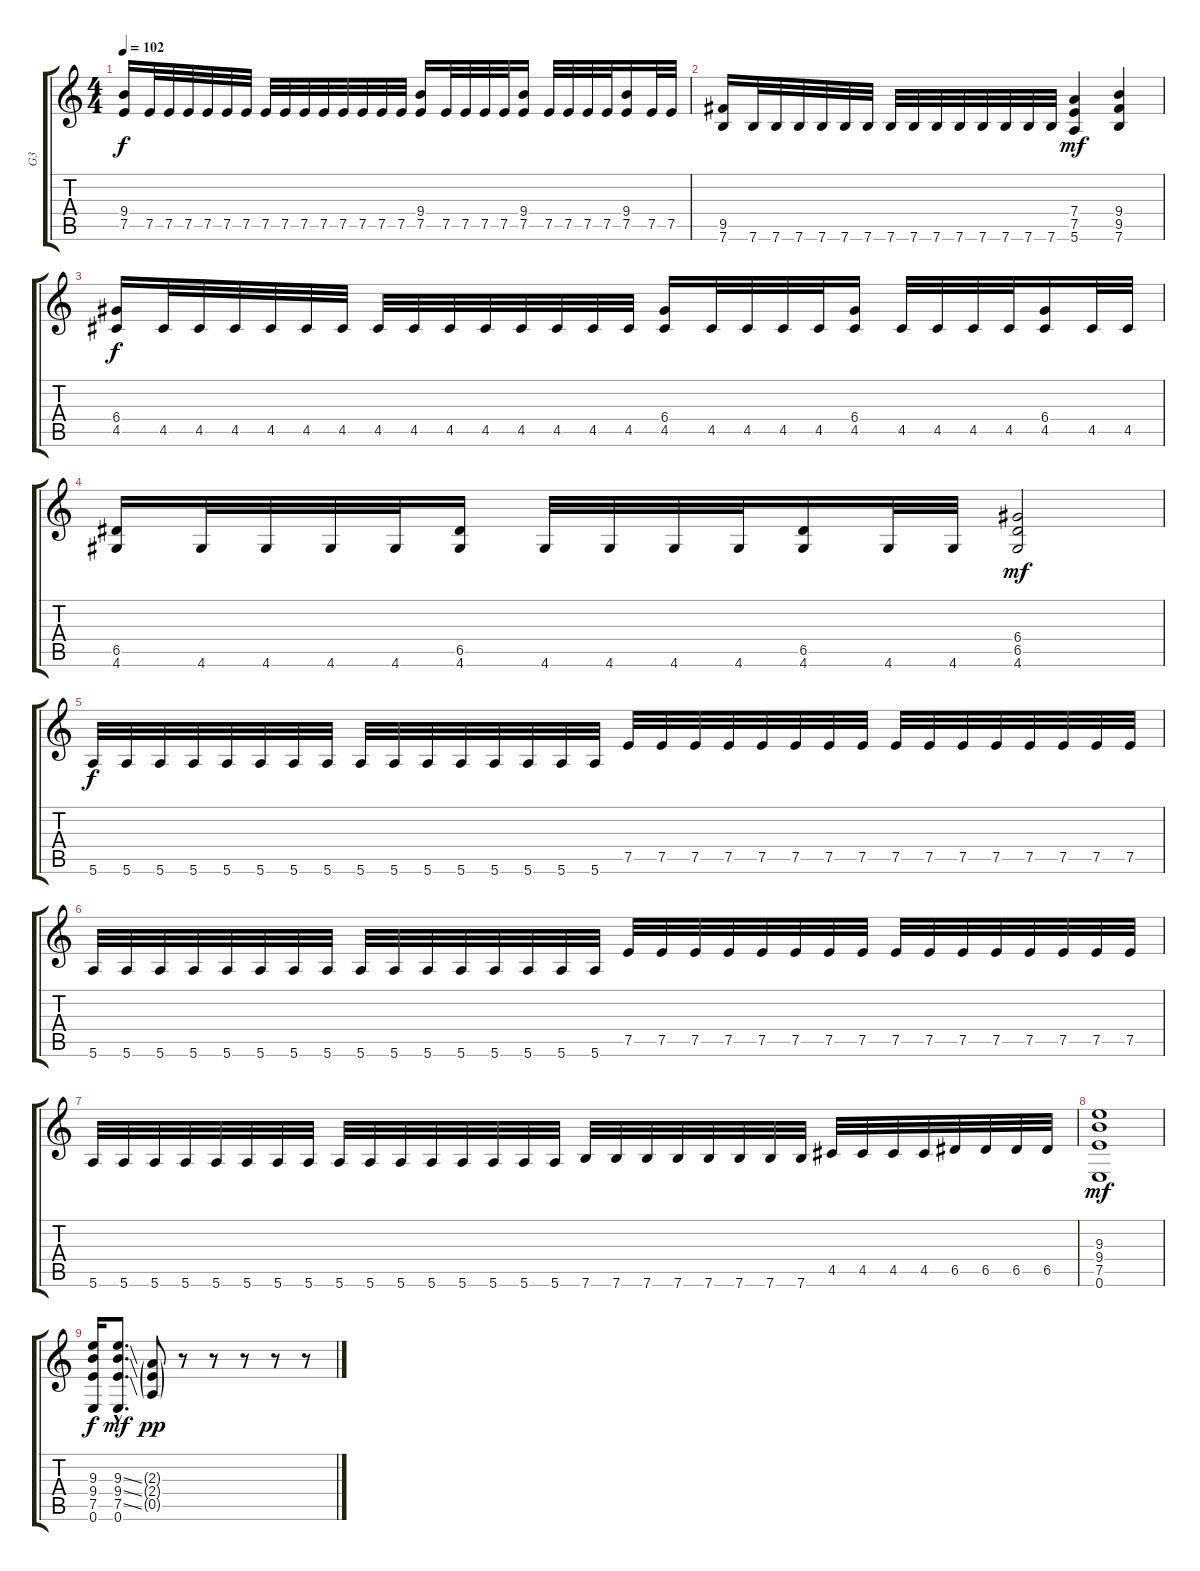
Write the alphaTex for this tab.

\track ("G3" "G3") {instrument distortionguitar}
\staff {score tabs}
\tuning (E4 B3 G3 D3 A2 E2) {hide}
\ts (4 4)
\section ("" "")
\tempo 102
\clef g2
\ks c
(9.4 7.5).16{dy f} 7.5.32 7.5.32 7.5.32 7.5.32 7.5.32 7.5.32 7.5.32 7.5.32 7.5.32 7.5.32 7.5.32 7.5.32 7.5.32 7.5.32 (9.4 7.5).16 7.5.32 7.5.32 7.5.32 7.5.32 (9.4 7.5).16 7.5.32 7.5.32 7.5.32 7.5.32 (9.4 7.5).16 7.5.32 7.5.32 |
(9.5 7.6).16 7.6.32 7.6.32 7.6.32 7.6.32 7.6.32 7.6.32 7.6.32 7.6.32 7.6.32 7.6.32 7.6.32 7.6.32 7.6.32 7.6.32 (7.4 7.5 5.6).4{dy mf} (9.4 9.5 7.6).4 |
(6.4 4.5).16{dy f} 4.5.32 4.5.32 4.5.32 4.5.32 4.5.32 4.5.32 4.5.32 4.5.32 4.5.32 4.5.32 4.5.32 4.5.32 4.5.32 4.5.32 (6.4 4.5).16 4.5.32 4.5.32 4.5.32 4.5.32 (6.4 4.5).16 4.5.32 4.5.32 4.5.32 4.5.32 (6.4 4.5).16 4.5.32 4.5.32 |
(6.5 4.6).16 4.6.32 4.6.32 4.6.32 4.6.32 (6.5 4.6).16 4.6.32 4.6.32 4.6.32 4.6.32 (6.5 4.6).16 4.6.32 4.6.32 (6.4 6.5 4.6).2{dy mf} |
5.6.32{dy f} 5.6.32 5.6.32 5.6.32 5.6.32 5.6.32 5.6.32 5.6.32 5.6.32 5.6.32 5.6.32 5.6.32 5.6.32 5.6.32 5.6.32 5.6.32 7.5.32 7.5.32 7.5.32 7.5.32 7.5.32 7.5.32 7.5.32 7.5.32 7.5.32 7.5.32 7.5.32 7.5.32 7.5.32 7.5.32 7.5.32 7.5.32 |
5.6.32 5.6.32 5.6.32 5.6.32 5.6.32 5.6.32 5.6.32 5.6.32 5.6.32 5.6.32 5.6.32 5.6.32 5.6.32 5.6.32 5.6.32 5.6.32 7.5.32 7.5.32 7.5.32 7.5.32 7.5.32 7.5.32 7.5.32 7.5.32 7.5.32 7.5.32 7.5.32 7.5.32 7.5.32 7.5.32 7.5.32 7.5.32 |
5.6.32 5.6.32 5.6.32 5.6.32 5.6.32 5.6.32 5.6.32 5.6.32 5.6.32 5.6.32 5.6.32 5.6.32 5.6.32 5.6.32 5.6.32 5.6.32 7.6.32 7.6.32 7.6.32 7.6.32 7.6.32 7.6.32 7.6.32 7.6.32 4.5.32 4.5.32 4.5.32 4.5.32 6.5.32 6.5.32 6.5.32 6.5.32 |
(9.3 9.4 7.5 0.6).1{dy mf} |
(9.3 9.4 7.5 0.6).16{dy f} (9.3{ss hac} 9.4{ss hac} 7.5{ss hac} 0.6{hac}).8{d dy mf} (2.3{g} 2.4{g} 0.5{g}).8{dy pp} r.8 r.8 r.8 r.8 r.8
